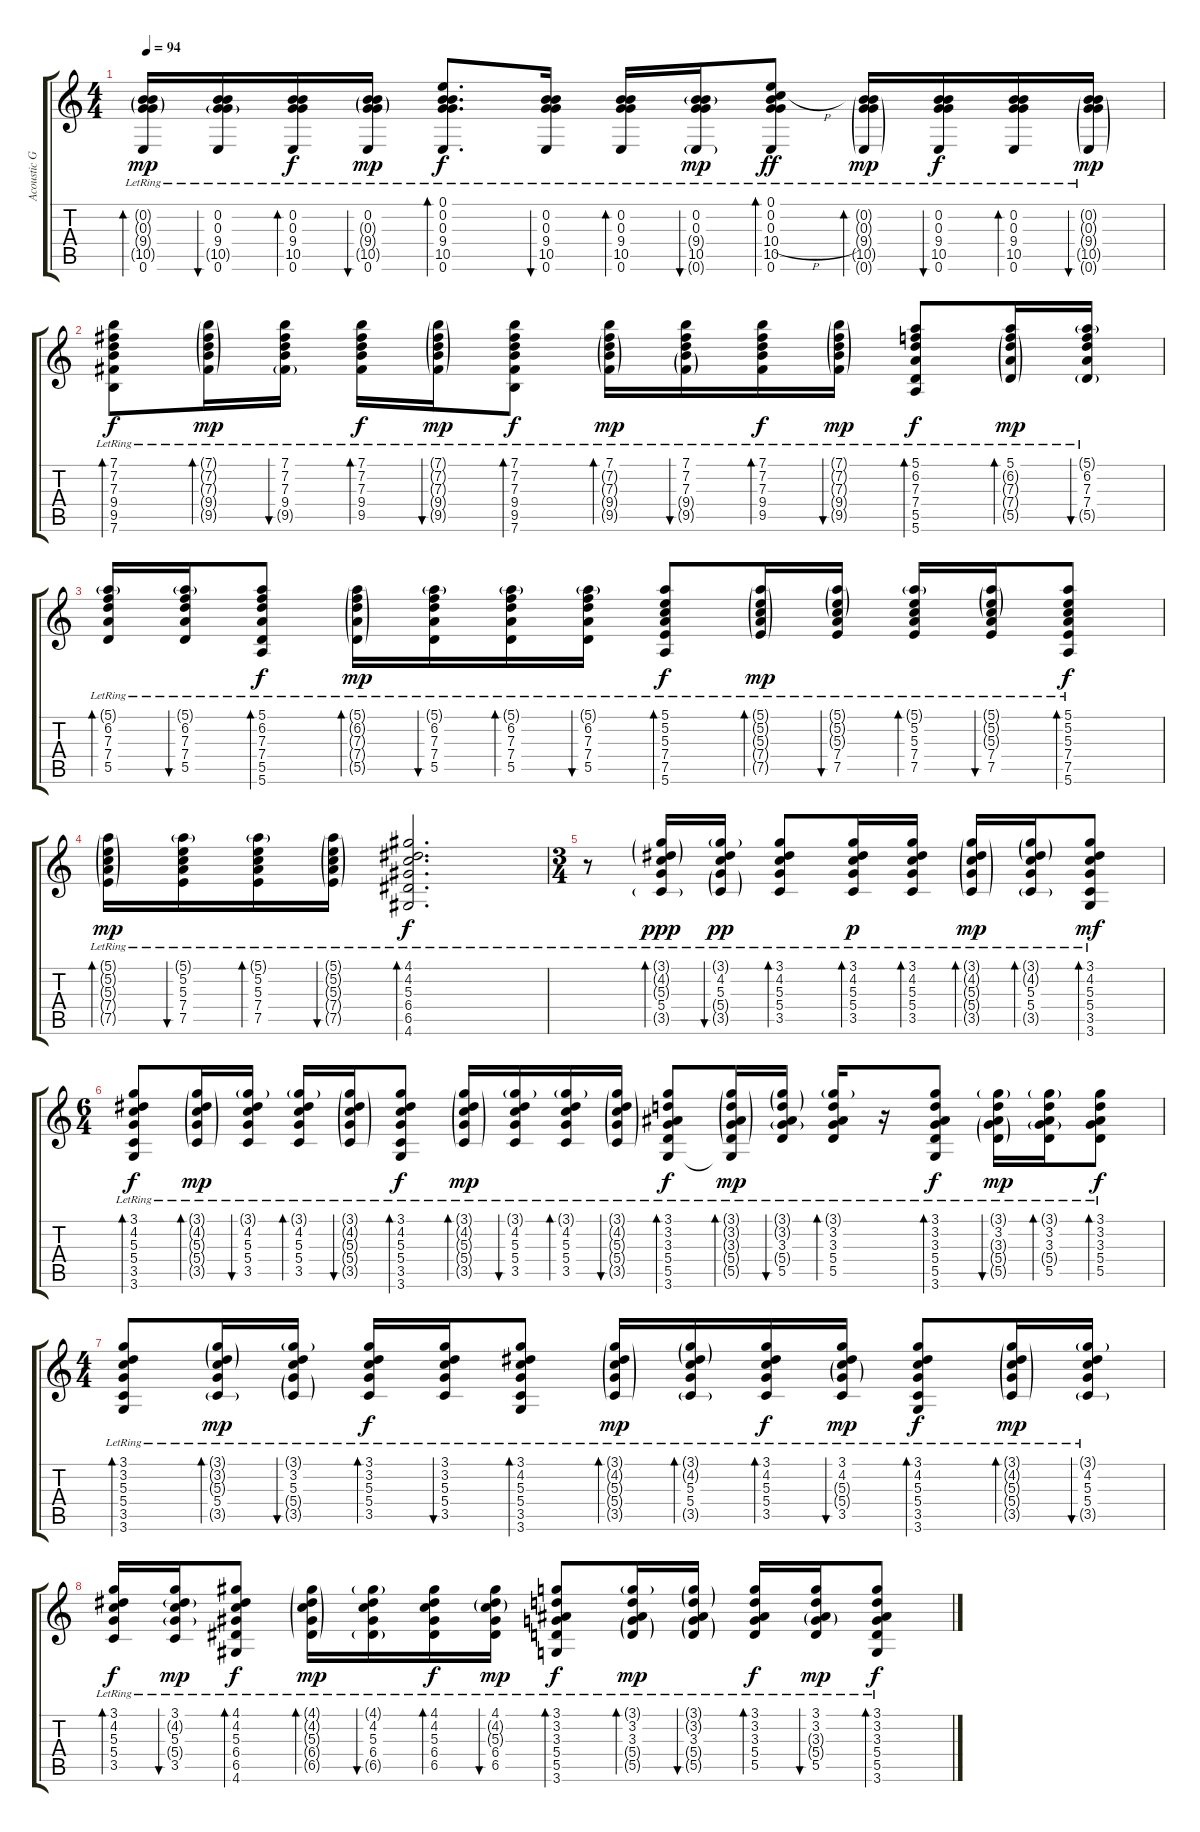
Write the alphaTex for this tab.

\track ("Acoustic Guitar" "Acoustic G") {instrument acousticguitarsteel}
\staff {score tabs}
\tuning (E4 B3 G3 D3 A2 E2) {hide}
\ts (4 4)
\tempo 94
\clef g2
\ks c
(0.2{g lr} 0.3{g lr} 9.4{g lr} 10.5{g lr} 0.6{lr}).16{bd 60 dy mp} (0.2{lr} 0.3{lr} 9.4{lr} 10.5{g lr} 0.6{lr}).16{bu 60} (0.2{lr} 0.3{lr} 9.4{lr} 10.5{lr} 0.6{lr}).16{bd 60 dy f} (0.2{lr} 0.3{g lr} 9.4{g lr} 10.5{g lr} 0.6{lr}).16{bu 60 dy mp} (0.1{lr} 0.2{lr} 0.3{lr} 9.4{lr} 10.5{lr} 0.6{lr}).8{d bd 60 dy f} (0.2{lr} 0.3{lr} 9.4{lr} 10.5{lr} 0.6{lr}).16{bu 60} (0.2{lr} 0.3{lr} 9.4{lr} 10.5{lr} 0.6{lr}).16{bd 60} (0.2 0.3 9.4{g lr} 10.5{lr} 0.6{g lr}).16{bu 60 dy mp} (0.1{lr} 0.2{lr} 0.3{lr} 10.4{h} 10.5{lr} 0.6{lr}).8{bd 60 dy ff} (0.2{g lr} 0.3{g lr} 9.4{g lr} 10.5{g lr} 0.6{g lr}).16{bd 60 dy mp} (0.2{lr} 0.3{lr} 9.4{lr} 10.5{lr} 0.6{lr}).16{bu 60 dy f} (0.2{lr} 0.3{lr} 9.4{lr} 10.5{lr} 0.6{lr}).16{bd 60} (0.2{g lr} 0.3{g lr} 9.4{g lr} 10.5{g lr} 0.6{g lr}).16{bu 60 dy mp} |
(7.1{lr} 7.2{lr} 7.3{lr} 9.4{lr} 9.5{lr} 7.6{lr}).8{bd 60 dy f} (7.1{g lr} 7.2{g lr} 7.3{g lr} 9.4{g lr} 9.5{g lr}).16{bd 60 dy mp} (7.1{lr} 7.2{lr} 7.3{lr} 9.4{lr} 9.5{g lr}).16{bu 60} (7.1{lr} 7.2{lr} 7.3{lr} 9.4{lr} 9.5{lr}).16{bd 60 dy f} (7.1{g lr} 7.2{g lr} 7.3{g lr} 9.4{g lr} 9.5{g lr}).16{bu 60 dy mp} (7.1{lr} 7.2{lr} 7.3{lr} 9.4{lr} 9.5{lr} 7.6{lr}).8{bd 60 dy f} (7.1{lr} 7.2{g lr} 7.3{g lr} 9.4{g lr} 9.5{g lr}).16{bd 60 dy mp} (7.1{lr} 7.2{lr} 7.3{lr} 9.4{g lr} 9.5{g lr}).16{bu 60} (7.1{lr} 7.2{lr} 7.3{lr} 9.4{lr} 9.5{lr}).16{bd 60 dy f} (7.1{g lr} 7.2{g lr} 7.3{g lr} 9.4{g lr} 9.5{g lr}).16{bu 60 dy mp} (5.1{lr} 6.2{lr} 7.3{lr} 7.4{lr} 5.5{lr} 5.6{lr}).8{bd 60 dy f} (5.1{lr} 6.2{g lr} 7.3{g lr} 7.4{g lr} 5.5{g lr}).16{bd 60 dy mp} (5.1{g lr} 6.2{lr} 7.3{lr} 7.4{lr} 5.5{g lr}).16{bu 60} |
(5.1{g lr} 6.2{lr} 7.3{lr} 7.4{lr} 5.5{lr}).16{bd 60} (5.1{g lr} 6.2{lr} 7.3{lr} 7.4{lr} 5.5{lr}).16{bu 60} (5.1{lr} 6.2{lr} 7.3{lr} 7.4{lr} 5.5{lr} 5.6{lr}).8{bd 60 dy f} (5.1{g lr} 6.2{g lr} 7.3{g lr} 7.4{g lr} 5.5{g lr}).16{bd 60 dy mp} (5.1{g lr} 6.2{lr} 7.3{lr} 7.4{lr} 5.5{lr}).16{bu 60} (5.1{g lr} 6.2{lr} 7.3{lr} 7.4{lr} 5.5{lr}).16{bd 60} (5.1{g lr} 6.2{lr} 7.3{lr} 7.4{lr} 5.5{lr}).16{bu 60} (5.1{lr} 5.2{lr} 5.3{lr} 7.4{lr} 7.5{lr} 5.6{lr}).8{bd 60 dy f} (5.1{g lr} 5.2{g lr} 5.3{g lr} 7.4{g lr} 7.5{g lr}).16{bd 60 dy mp} (5.1{g lr} 5.2{g lr} 5.3{g lr} 7.4{lr} 7.5{lr}).16{bu 60} (5.1{g lr} 5.2{lr} 5.3{lr} 7.4{lr} 7.5{lr}).16{bd 60} (5.1{g lr} 5.2{g lr} 5.3{g lr} 7.4{lr} 7.5{lr}).16{bu 60} (5.1{lr} 5.2{lr} 5.3{lr} 7.4{lr} 7.5{lr} 5.6{lr}).8{bd 60 dy f} |
(5.1{g lr} 5.2{g lr} 5.3{g lr} 7.4{g lr} 7.5{g lr}).16{bd 60 dy mp} (5.1{g lr} 5.2{lr} 5.3{lr} 7.4{lr} 7.5{lr}).16{bu 60} (5.1{g lr} 5.2{lr} 5.3{lr} 7.4{lr} 7.5{lr}).16{bd 60} (5.1{g lr} 5.2{g lr} 5.3{g lr} 7.4{g lr} 7.5{g lr}).16{bu 60} (4.1{lr} 4.2{lr} 5.3{lr} 6.4{lr} 6.5{lr} 4.6{lr}).2{d bd 120 dy f} |
\ts (3 4)
r.8 (3.1{g lr} 4.2{g lr} 5.3{g lr} 5.4{lr} 3.5{g lr}).16{bd 60 dy ppp} (3.1{g lr} 4.2{lr} 5.3{lr} 5.4{g lr} 3.5{g lr}).16{bu 60 dy pp} (3.1{lr} 4.2{lr} 5.3{lr} 5.4{lr} 3.5{lr}).8{bd 60} (3.1{lr} 4.2{lr} 5.3{lr} 5.4 3.5{lr}).16{bd 60 dy p} (3.1{lr} 4.2{lr} 5.3{lr} 5.4{lr} 3.5{lr}).16{bd 60} (3.1{g} 4.2{g lr} 5.3{g lr} 5.4{g lr} 3.5{g lr}).16{bd 240 dy mp} (3.1{g} 4.2{g lr} 5.3{lr} 5.4{lr} 3.5{g lr}).16{bd 60} (3.1{lr} 4.2{lr} 5.3{lr} 5.4{lr} 3.5{lr} 3.6).8{bd 60 dy mf} |
\ts (6 4)
(3.1{lr} 4.2{lr} 5.3{lr} 5.4{lr} 3.5{lr} 3.6{lr}).8{bd 60 dy f} (3.1{g lr} 4.2{g lr} 5.3{g lr} 5.4{g lr} 3.5{g lr}).16{bd 60 dy mp} (3.1{g lr} 4.2{lr} 5.3{lr} 5.4{lr} 3.5{lr}).16{bu 60} (3.1{g lr} 4.2{lr} 5.3{lr} 5.4{lr} 3.5{lr}).16{bd 60} (3.1{g lr} 4.2{g lr} 5.3{g lr} 5.4{g lr} 3.5{g lr}).16{bu 60} (3.1{lr} 4.2{lr} 5.3{lr} 5.4{lr} 3.5{lr} 3.6{lr}).8{bd 60 dy f} (3.1{g lr} 4.2{g lr} 5.3{g lr} 5.4{g lr} 3.5{g lr}).16{bd 60 dy mp} (3.1{g lr} 4.2{lr} 5.3{lr} 5.4{lr} 3.5{lr}).16{bu 60} (3.1{g lr} 4.2{lr} 5.3{lr} 5.4{lr} 3.5{lr}).16{bd 60} (3.1{g lr} 4.2{g lr} 5.3{g lr} 5.4{g lr} 3.5{g lr}).16{bu 60} (3.1{lr} 3.2{lr} 3.3{lr} 5.4{lr} 5.5{lr} 3.6{lr}).8{bd 60 dy f} (3.1{g lr} 3.2{g lr} 3.3{g lr} 5.4{g lr} 5.5{g lr} 3.6{t}).16{bd 60 dy mp} (3.1{g lr} 3.2{g lr} 3.3{lr} 5.4{g lr} 5.5{lr}).16{bu 60} (3.1{g lr} 3.2{lr} 3.3{lr} 5.4{lr} 5.5{lr}).16{bd 60} r.16 (3.1{lr} 3.2{lr} 3.3{lr} 5.4{lr} 5.5{lr} 3.6{lr}).8{bd 60 dy f} (3.1{g lr} 3.2{lr} 3.3{g lr} 5.4{g lr} 5.5{g lr}).16{bu 60 dy mp} (3.1{g lr} 3.2{lr} 3.3{lr} 5.4{g lr} 5.5{lr}).16{bd 60} (3.1{lr} 3.2{lr} 3.3{lr} 5.4{lr} 5.5{lr}).8{bd 60 dy f} |
\ts (4 4)
(3.1{lr} 3.2{lr} 5.3{lr} 5.4{lr} 3.5{lr} 3.6{lr}).8{bd 60} (3.1{g lr} 3.2{g lr} 5.3{g lr} 5.4{lr} 3.5{g lr}).16{bd 60 dy mp} (3.1{g lr} 3.2{lr} 5.3{lr} 5.4{g lr} 3.5{g lr}).16{bu 60} (3.1{lr} 3.2{lr} 5.3{lr} 5.4{lr} 3.5{lr}).16{bd 60 dy f} (3.1{lr} 3.2 5.3 5.4 3.5).16{bu 60} (3.1{lr} 4.2{lr} 5.3{lr} 5.4 3.5{lr} 3.6{lr}).8{bd 60} (3.1{g} 4.2{g lr} 5.3{g lr} 5.4{g lr} 3.5{g lr}).16{bd 240 dy mp} (3.1{g} 4.2{g lr} 5.3{lr} 5.4{lr} 3.5{g lr}).16{bd 60} (3.1{lr} 4.2{lr} 5.3{lr} 5.4{lr} 3.5{lr}).16{bd 60 dy f} (3.1{lr} 4.2{lr} 5.3{g lr} 5.4{g lr} 3.5{lr}).16{bu 60 dy mp} (3.1 4.2 5.3{lr} 5.4{lr} 3.5{lr} 3.6{lr}).8{bd 60 dy f} (3.1{g} 4.2{g} 5.3{g lr} 5.4{g lr} 3.5{g lr}).16{bd 60 dy mp} (3.1{g} 4.2 5.3{lr} 5.4{lr} 3.5{g lr}).16{bu 60} |
(3.1{lr} 4.2{lr} 5.3{lr} 5.4{lr} 3.5{lr}).16{bd 60 dy f} (3.1{lr} 4.2{g lr} 5.3{lr} 5.4{g lr} 3.5{lr}).16{bu 60 dy mp} (4.1{lr} 4.2 5.3{lr} 6.4{lr} 6.5{lr} 4.6{lr}).8{bd 60 dy f} (4.1{g lr} 4.2{g} 5.3{g lr} 6.4{g lr} 6.5{g lr}).16{bd 60 dy mp} (4.1{g lr} 4.2 5.3{lr} 6.4{lr} 6.5{g lr}).16{bu 60} (4.1{lr} 4.2 5.3{lr} 6.4{lr} 6.5{lr}).16{bd 60 dy f} (4.1{lr} 4.2{g} 5.3{g lr} 6.4{lr} 6.5{lr}).16{bu 60 dy mp} (3.1{lr} 3.2 3.3{lr} 5.4{lr} 5.5{lr} 3.6{lr}).8{bd 60 dy f} (3.1{g lr} 3.2 3.3{lr} 5.4{g lr} 5.5{g lr}).16{bd 60 dy mp} (3.1{g lr} 3.2{g} 3.3{lr} 5.4{g lr} 5.5{g lr}).16{bu 60} (3.1{lr} 3.2 3.3{lr} 5.4{lr} 5.5{lr}).16{bd 60 dy f} (3.1{lr} 3.2 3.3{g lr} 5.4{g lr} 5.5{lr}).16{bu 60 dy mp} (3.1{lr} 3.2 3.3{lr} 5.4{lr} 5.5{lr} 3.6{lr}).8{bd 60 dy f}
